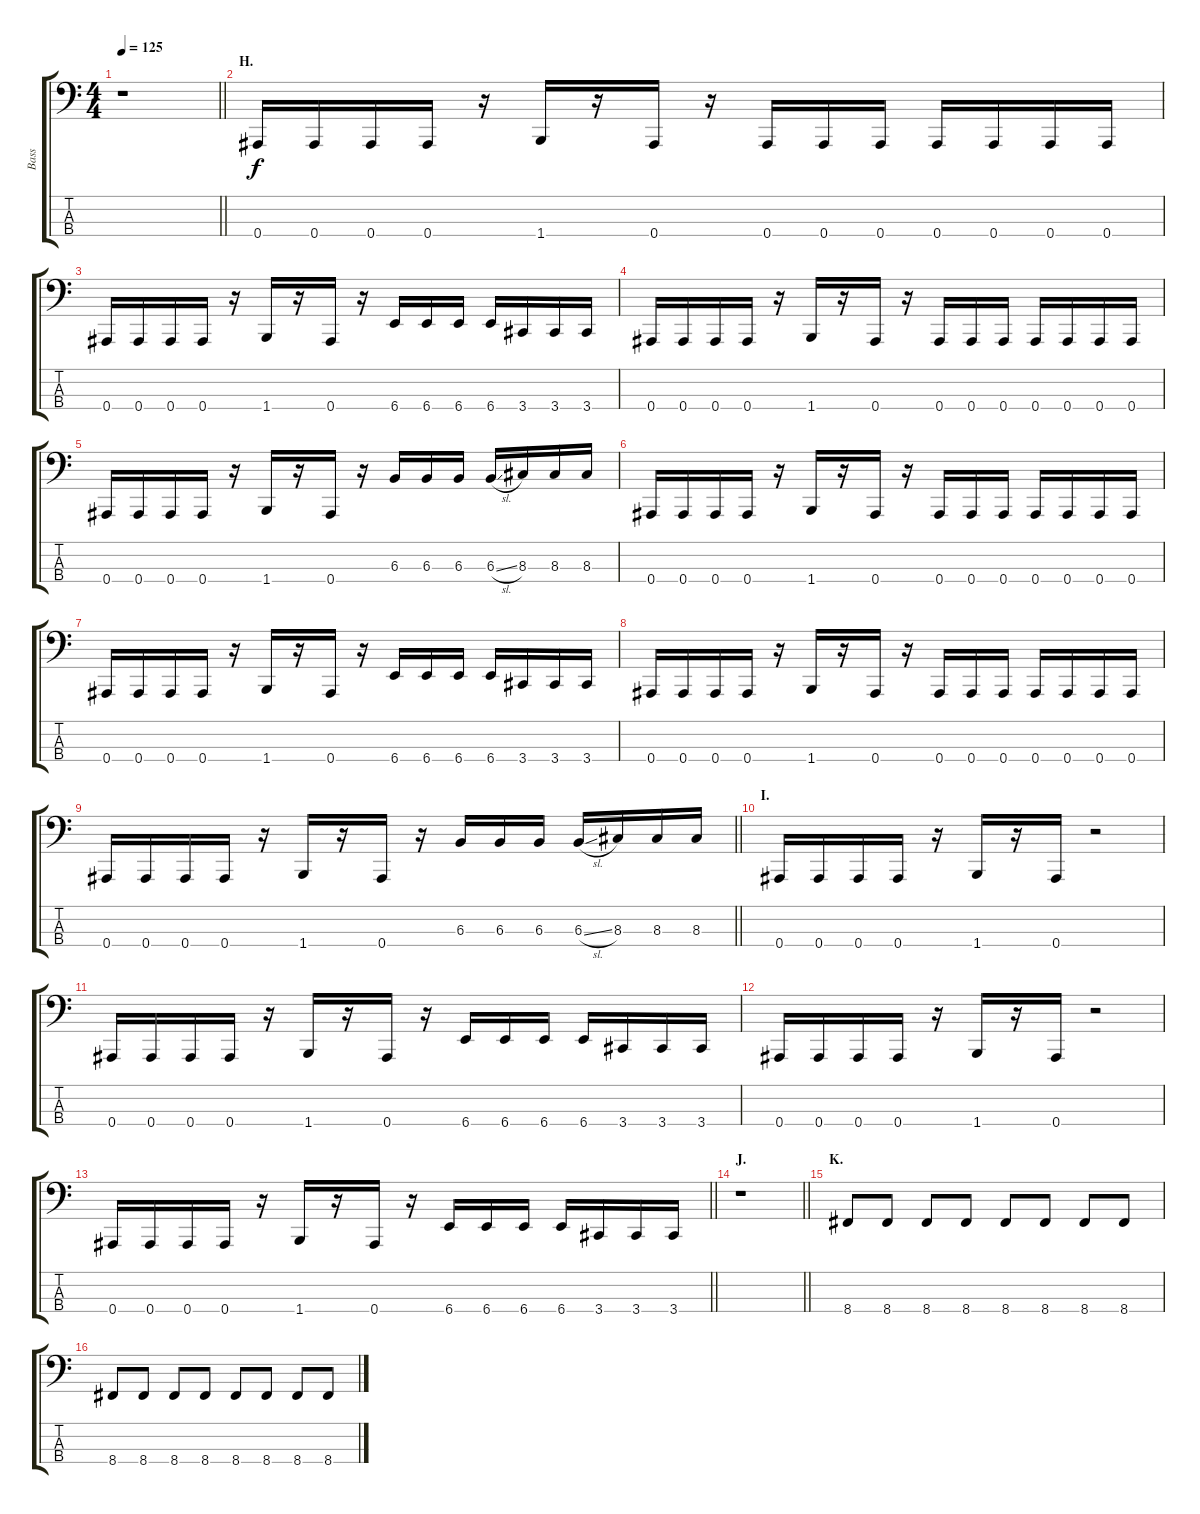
\track ("Bass" "Bass") {instrument electricbasspick}
\staff {score tabs}
\tuning (Eb2 Bb1 F1 Bb0) {hide}
\ts (4 4)
\tempo 125
\clef f4
\barLineRight lightlight
\ks c
r.1{dy f} |
\section ("" "H.")
0.4.16 0.4.16 0.4.16 0.4.16 r.16 1.4.16 r.16 0.4.16 r.16 0.4.16 0.4.16 0.4.16 0.4.16 0.4.16 0.4.16 0.4.16 |
0.4.16 0.4.16 0.4.16 0.4.16 r.16 1.4.16 r.16 0.4.16 r.16 6.4.16 6.4.16 6.4.16 6.4.16 3.4.16 3.4.16 3.4.16 |
0.4.16 0.4.16 0.4.16 0.4.16 r.16 1.4.16 r.16 0.4.16 r.16 0.4.16 0.4.16 0.4.16 0.4.16 0.4.16 0.4.16 0.4.16 |
0.4.16 0.4.16 0.4.16 0.4.16 r.16 1.4.16 r.16 0.4.16 r.16 6.3.16 6.3.16 6.3.16 6.3{sl}.16 8.3.16 8.3.16 8.3.16 |
0.4.16 0.4.16 0.4.16 0.4.16 r.16 1.4.16 r.16 0.4.16 r.16 0.4.16 0.4.16 0.4.16 0.4.16 0.4.16 0.4.16 0.4.16 |
0.4.16 0.4.16 0.4.16 0.4.16 r.16 1.4.16 r.16 0.4.16 r.16 6.4.16 6.4.16 6.4.16 6.4.16 3.4.16 3.4.16 3.4.16 |
0.4.16 0.4.16 0.4.16 0.4.16 r.16 1.4.16 r.16 0.4.16 r.16 0.4.16 0.4.16 0.4.16 0.4.16 0.4.16 0.4.16 0.4.16 |
\barLineRight lightlight
0.4.16 0.4.16 0.4.16 0.4.16 r.16 1.4.16 r.16 0.4.16 r.16 6.3.16 6.3.16 6.3.16 6.3{sl}.16 8.3.16 8.3.16 8.3.16 |
\section ("" "I.")
0.4.16 0.4.16 0.4.16 0.4.16 r.16 1.4.16 r.16 0.4.16 r.2 |
0.4.16 0.4.16 0.4.16 0.4.16 r.16 1.4.16 r.16 0.4.16 r.16 6.4.16 6.4.16 6.4.16 6.4.16 3.4.16 3.4.16 3.4.16 |
0.4.16 0.4.16 0.4.16 0.4.16 r.16 1.4.16 r.16 0.4.16 r.2 |
\barLineRight lightlight
0.4.16 0.4.16 0.4.16 0.4.16 r.16 1.4.16 r.16 0.4.16 r.16 6.4.16 6.4.16 6.4.16 6.4.16 3.4.16 3.4.16 3.4.16 |
\section ("" "J.")
\barLineRight lightlight
r.1 |
\section ("" "K.")
8.4.8 8.4.8 8.4.8 8.4.8 8.4.8 8.4.8 8.4.8 8.4.8 |
8.4.8 8.4.8 8.4.8 8.4.8 8.4.8 8.4.8 8.4.8 8.4.8
